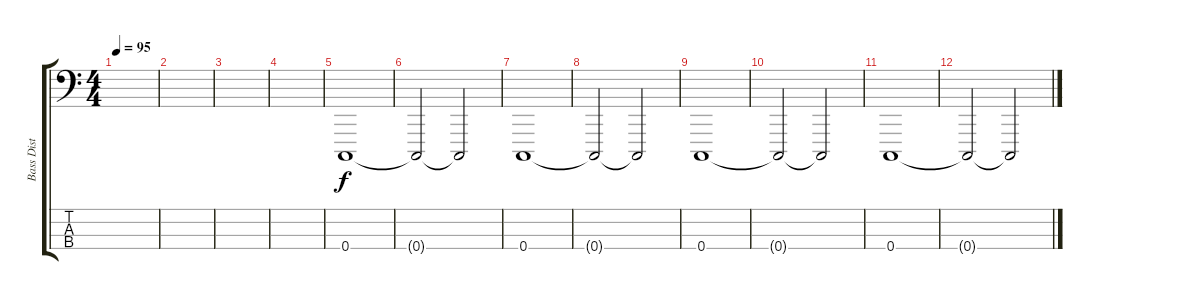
\track ("Bass Dist" "Bass Dist") {instrument lead8bassandlead}
\staff {score tabs}
\tuning (F2 C2 G1 C1) {hide}
\ts (4 4)
\tempo 95
\clef f4
\ks c
|
|
|
|
0.4.1 |
0.4{t}.2 0.4{t}.2 |
0.4.1 |
0.4{t}.2 0.4{t}.2 |
0.4.1 |
0.4{t}.2 0.4{t}.2 |
0.4.1 |
0.4{t}.2 0.4{t}.2
